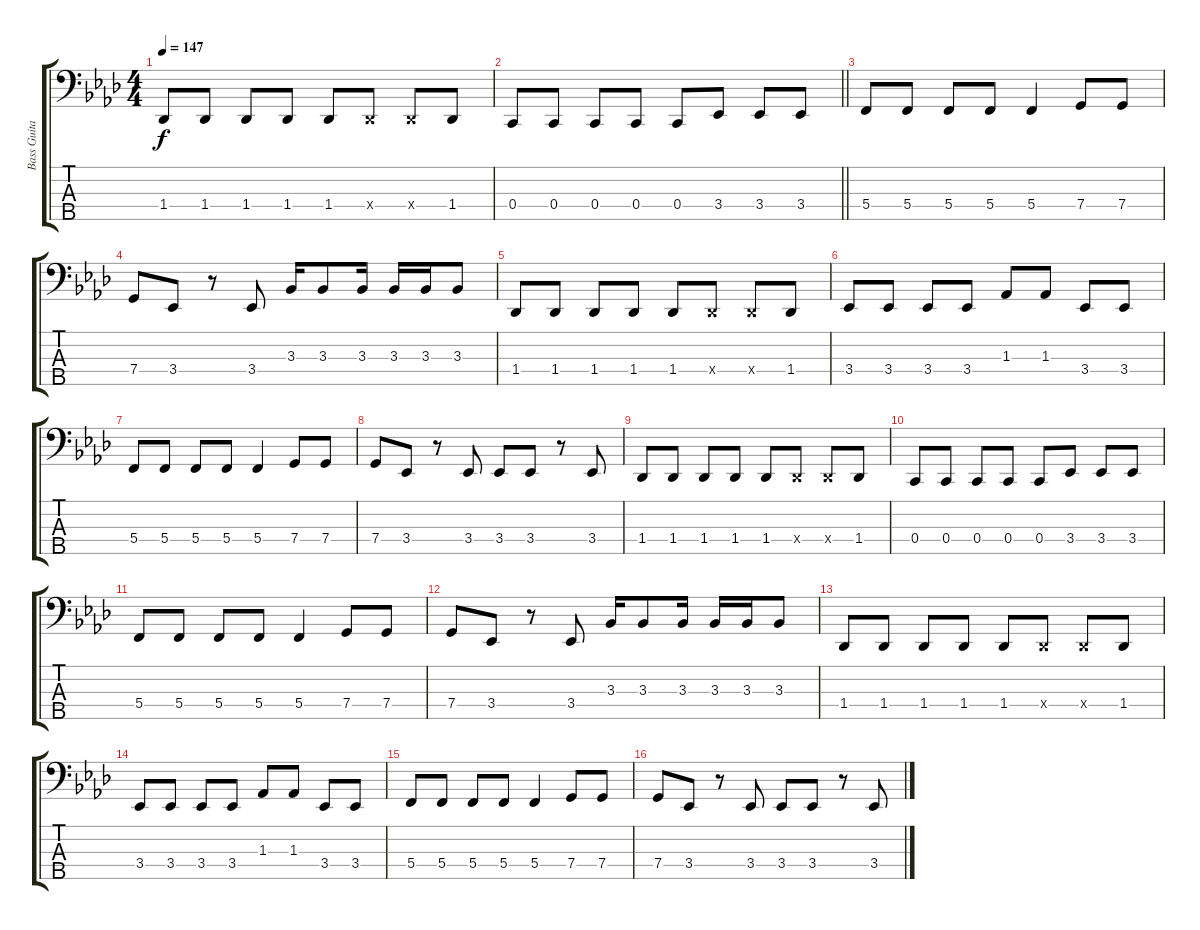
\track ("Bass Guitar" "Bass Guita") {instrument electricbassfinger}
\staff {score tabs}
\tuning (F2 C2 G1 C1 A0) {hide}
\ts (4 4)
\tempo 147
\clef f4
\ks ab
1.4.8{dy f} 1.4.8 1.4.8 1.4.8 1.4.8 1.4{x}.8 1.4{x}.8 1.4.8 |
\barLineRight lightlight
0.4.8 0.4.8 0.4.8 0.4.8 0.4.8 3.4.8 3.4.8 3.4.8 |
5.4.8 5.4.8 5.4.8 5.4.8 5.4.4 7.4.8 7.4.8 |
7.4.8 3.4.8 r.8 3.4.8 3.3.16 3.3.8 3.3.16 3.3.16 3.3.16 3.3.8 |
1.4.8 1.4.8 1.4.8 1.4.8 1.4.8 1.4{x}.8 1.4{x}.8 1.4.8 |
3.4.8 3.4.8 3.4.8 3.4.8 1.3.8 1.3.8 3.4.8 3.4.8 |
5.4.8 5.4.8 5.4.8 5.4.8 5.4.4 7.4.8 7.4.8 |
7.4.8 3.4.8 r.8 3.4.8 3.4.8 3.4.8 r.8 3.4.8 |
1.4.8 1.4.8 1.4.8 1.4.8 1.4.8 1.4{x}.8 1.4{x}.8 1.4.8 |
0.4.8 0.4.8 0.4.8 0.4.8 0.4.8 3.4.8 3.4.8 3.4.8 |
5.4.8 5.4.8 5.4.8 5.4.8 5.4.4 7.4.8 7.4.8 |
7.4.8 3.4.8 r.8 3.4.8 3.3.16 3.3.8 3.3.16 3.3.16 3.3.16 3.3.8 |
1.4.8 1.4.8 1.4.8 1.4.8 1.4.8 1.4{x}.8 1.4{x}.8 1.4.8 |
3.4.8 3.4.8 3.4.8 3.4.8 1.3.8 1.3.8 3.4.8 3.4.8 |
5.4.8 5.4.8 5.4.8 5.4.8 5.4.4 7.4.8 7.4.8 |
7.4.8 3.4.8 r.8 3.4.8 3.4.8 3.4.8 r.8 3.4.8
